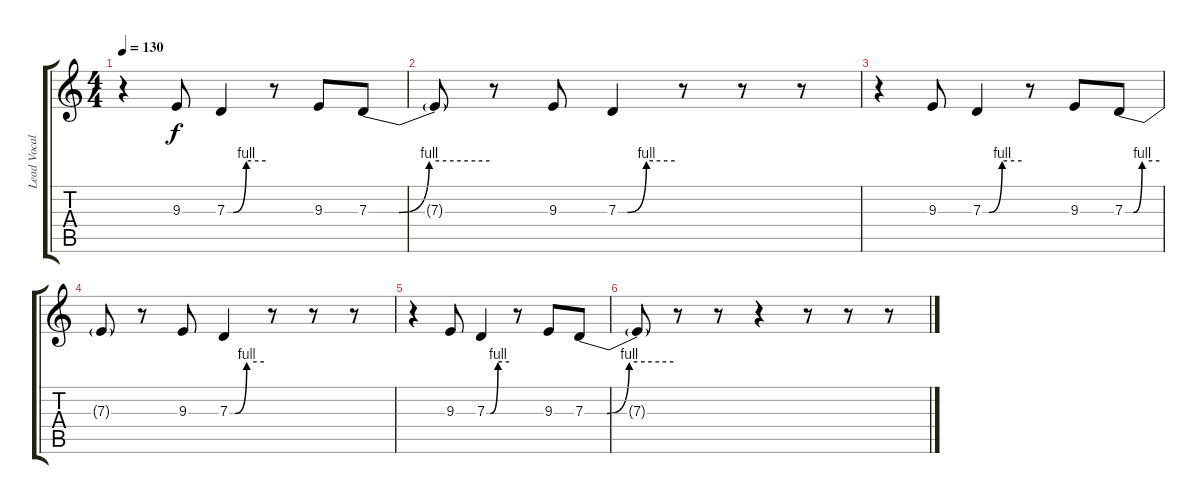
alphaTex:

\track ("Lead Vocal" "Lead Vocal") {instrument lead2sawtooth}
\staff {score tabs}
\tuning (E4 B3 G3 D3 A2 E2) {hide}
\ts (4 4)
\tempo 130
\clef g2
\ks c
r.4{dy f} 9.3.8 7.3{be (custom 0 0 10 0 30 4 60 4)}.4 r.8 9.3.8 7.3{be (custom 0 0 15 0 30 4 60 4)}.8 |
7.3{t}.8 r.8 9.3.8 7.3{be (custom 0 0 10 0 30 4 60 4)}.4 r.8 r.8 r.8 |
r.4 9.3.8 7.3{be (custom 0 0 10 0 30 4 60 4)}.4 r.8 9.3.8 7.3{be (custom 0 0 15 0 30 4 60 4)}.8 |
7.3{t}.8 r.8 9.3.8 7.3{be (custom 0 0 10 0 30 4 60 4)}.4 r.8 r.8 r.8 |
r.4 9.3.8 7.3{be (custom 0 0 10 0 30 4 60 4)}.4 r.8 9.3.8 7.3{be (custom 0 0 15 0 30 4 60 4)}.8 |
7.3{t}.8 r.8 r.8 r.4 r.8 r.8 r.8
